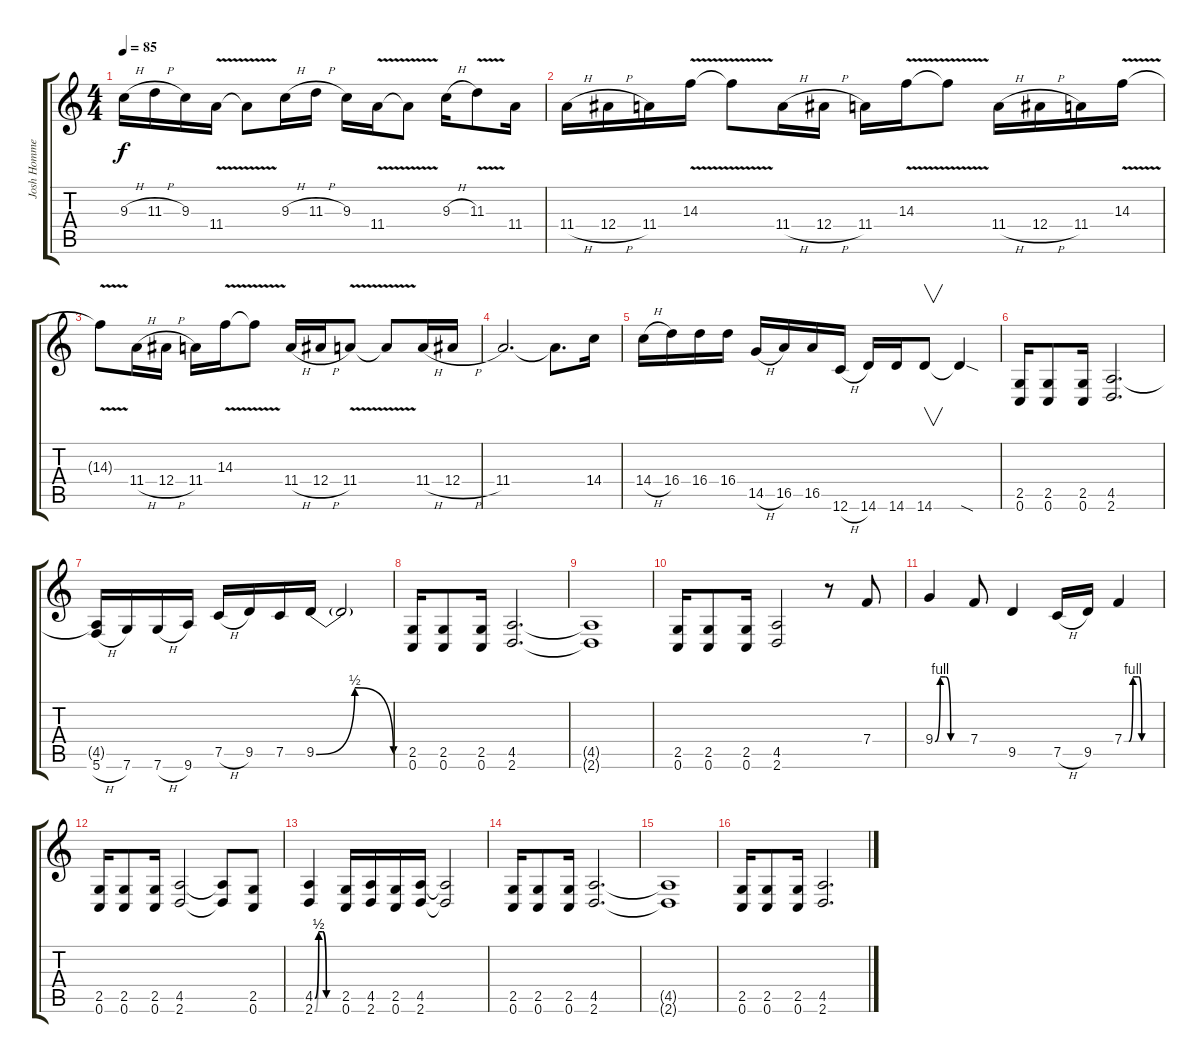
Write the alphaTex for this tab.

\track ("Josh Homme" "Josh Homme") {instrument distortionguitar}
\staff {score tabs}
\tuning (C4 G3 Eb3 Bb2 F2 C2) {hide}
\ts (4 4)
\tempo 85
\clef g2
\ks c
9.3{h}.16{dy f} 11.3{h}.16 9.3.16 11.4{v}.16 11.4{t}.8 9.3{h}.16 11.3{h}.16 9.3.16 11.4{v}.16 11.4{t}.8 9.3{h}.16 11.3{v}.8 11.4.16 |
11.4{h}.16 12.4{h}.16 11.4.16 14.3{v}.16 14.3{t}.8 11.4{h}.16 12.4{h}.16 11.4.16 14.3{v}.16 14.3{t}.8 11.4{h}.16 12.4{h}.16 11.4.16 14.3{v}.16 |
14.3{t}.8 11.4{h}.16 12.4{h}.16 11.4.16 14.3{v}.16 14.3{t}.8 11.4{h}.16 12.4{h}.16 11.4{v}.8 11.4{t}.8 11.4{h}.16 12.4{h}.16 |
11.4.2{d} 11.4{t}.8{d} 14.4.16 |
14.4{h}.16 16.4.16 16.4.16 16.4.16 14.5{h}.16 16.5.16 16.5.16 12.6{h}.16 14.6.16 14.6.16 14.6.8{v} 14.6{sod t}.4 |
(2.5 0.6).16 (2.5 0.6).8 (2.5 0.6).16 (4.5 2.6).2{d} |
(4.5{t} 5.6{h}).16 7.6.16 7.6{h}.16 9.6.16 7.5{h}.16 9.5.16 7.5.16 9.5{be (bendrelease 0 0 15 2 30 2 60 0)}.16 9.5{t}.2 |
(2.5 0.6).16 (2.5 0.6).8 (2.5 0.6).16 (4.5 2.6).2{d} |
(4.5{t} 2.6{t}).1 |
(2.5 0.6).16 (2.5 0.6).8 (2.5 0.6).16 (4.5 2.6).2 r.8 7.4.8 |
9.4{be (custom 0 0 10 4 20 4 30 0 60 0)}.4 7.4.8 9.5.4 7.5{h}.16 9.5.16 7.4{be (custom 0 0 8 0 15 4 25 4 30 0 60 0)}.4 |
(2.5 0.6).16 (2.5 0.6).8 (2.5 0.6).16 (4.5 2.6).2 (4.5{t} 2.6{t}).8 (2.5 0.6).8 |
(4.5{be (custom 0 0 10 2 20 2 30 0 60 0)} 2.6{be (custom 0 0 10 2 20 2 30 0 60 0)}).4 (2.5 0.6).16 (4.5 2.6).16 (2.5 0.6).16 (4.5 2.6).16 (4.5{t} 2.6{t}).2 |
(2.5 0.6).16 (2.5 0.6).8 (2.5 0.6).16 (4.5 2.6).2{d} |
(4.5{t} 2.6{t}).1 |
(2.5 0.6).16 (2.5 0.6).8 (2.5 0.6).16 (4.5 2.6).2{d}
